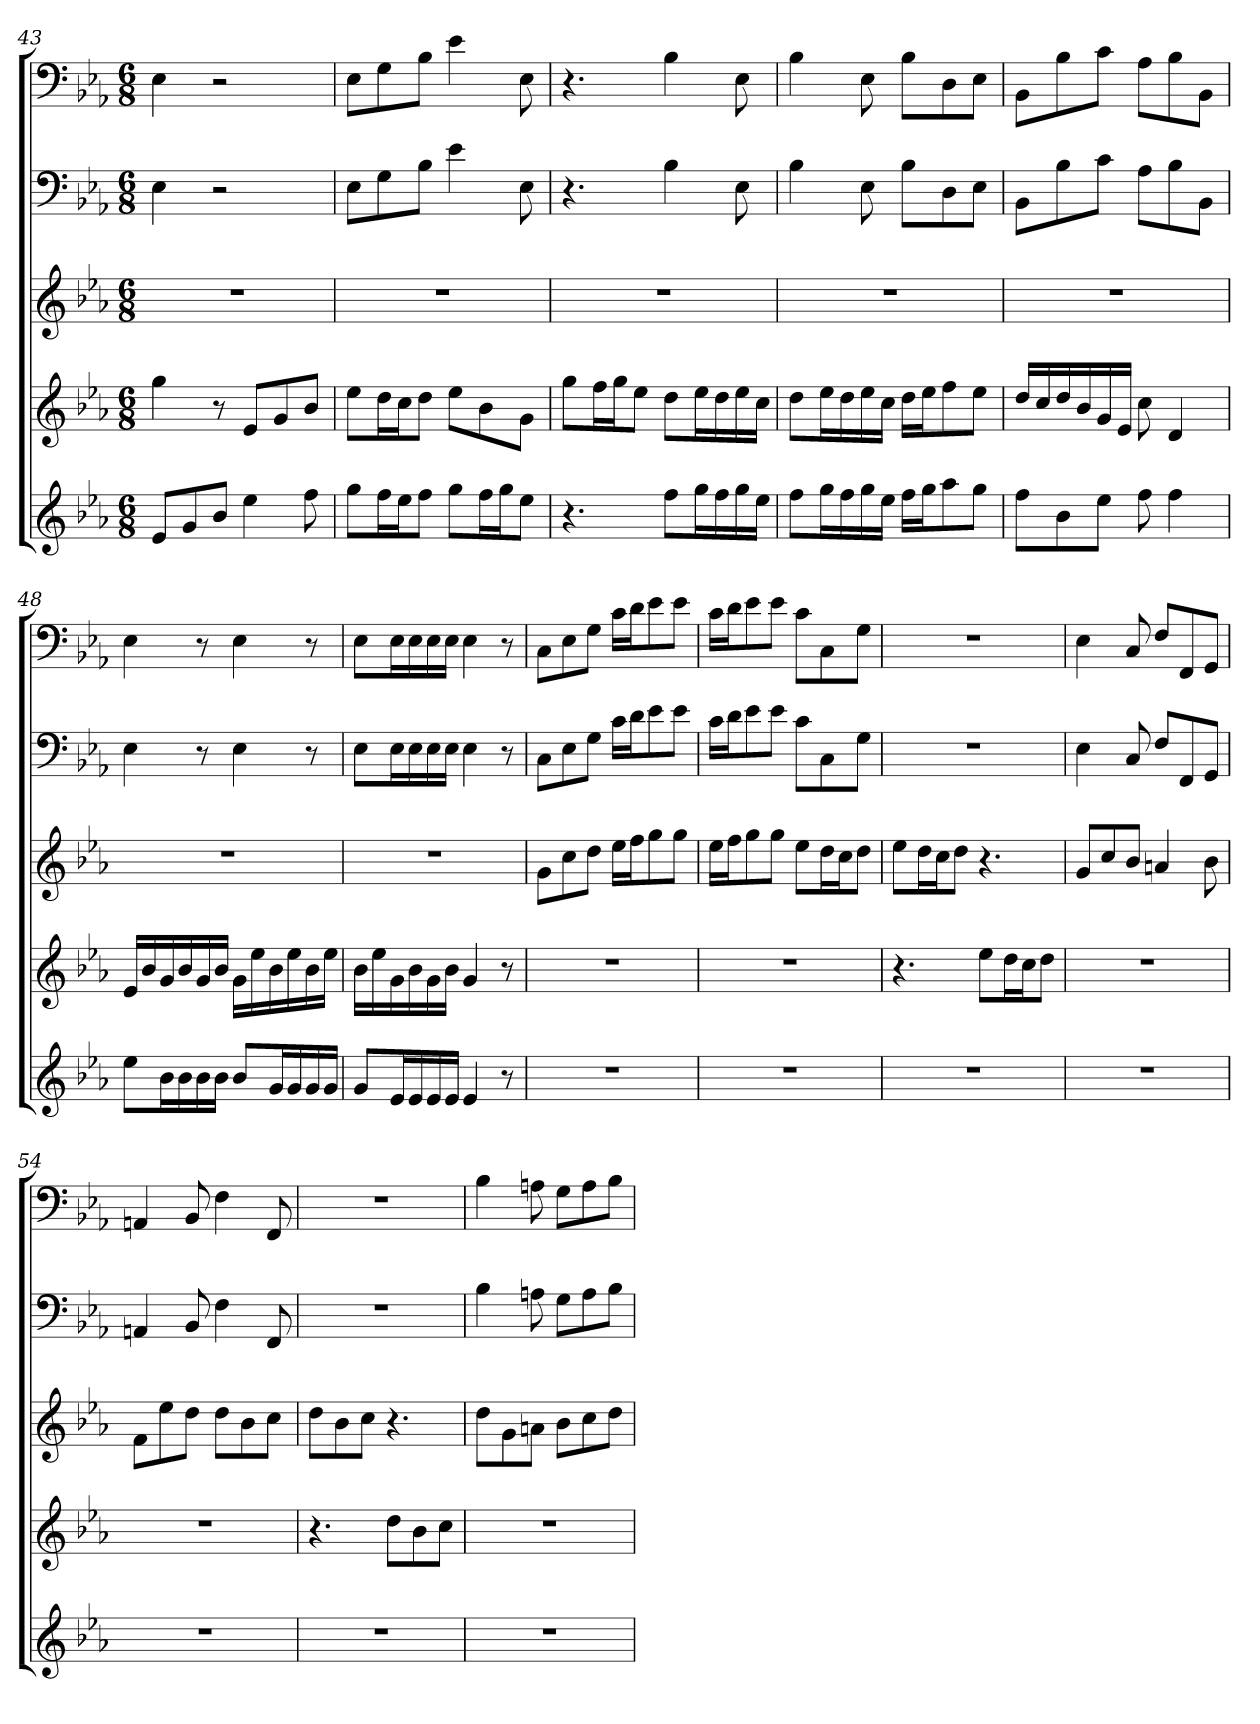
**kern	**kern	**kern	**kern	**kern
*part5	*part4	*part3	*part2	*part1
*staff5	*staff4	*staff3	*staff2	*staff1
*	*	*	*clefF4	*clefF4
*k[b-e-a-]	*k[b-e-a-]	*k[b-e-a-]	*k[b-e-a-]	*k[b-e-a-]
*E-:	*E-:	*E-:	*E-:	*E-:
*M6/8	*M6/8	*M6/8	*M6/8	*M6/8
=43	=43	=43	=43	=43
8e-L	4gg	2.r	4E-	4E-
8g	.	.	.	.
8b-J	8r	.	2r	2r
4ee-	8e-L	.	.	.
.	8g	.	.	.
8ff	8b-J	.	.	.
=44	=44	=44	=44	=44
8ggL	8ee-L	2.r	8E-\L	8E-\L
16ffL	16ddL	.	8G\	8G\
16ee-J	16ccJ	.	.	.
8ffJ	8ddJ	.	8B-\J	8B-\J
8ggL	8ee-L	.	4e-	4e-
16ffL	8b-	.	.	.
16ggJ	.	.	.	.
8ee-J	8gJ	.	8E-	8E-
=45	=45	=45	=45	=45
4.r	8ggL	2.r	4.r	4.r
.	16ffL	.	.	.
.	16ggJ	.	.	.
.	8ee-J	.	.	.
8ffL	8ddL	.	4B-	4B-
16ggL	16ee-L	.	.	.
16ff	16dd	.	.	.
16gg	16ee-	.	8E-	8E-
16ee-JJ	16ccJJ	.	.	.
=46	=46	=46	=46	=46
8ffL	8ddL	2.r	4B-	4B-
16ggL	16ee-L	.	.	.
16ff	16dd	.	.	.
16gg	16ee-	.	8E-	8E-
16ee-JJ	16ccJJ	.	.	.
16ffLL	16ddLL	.	8B-\L	8B-\L
16ggJ	16ee-J	.	.	.
8aa-	8ff	.	8D\	8D\
8ggJ	8ee-J	.	8E-\J	8E-\J
=47	=47	=47	=47	=47
8ffL	16ddLL	2.r	8BB-\L	8BB-\L
.	16cc	.	.	.
8b-	16dd	.	8B-\	8B-\
.	16b-	.	.	.
8ee-J	16g	.	8c\J	8c\J
.	16e-JJ	.	.	.
8ff	8cc	.	8A-\L	8A-\L
4ff	4d	.	8B-\	8B-\
.	.	.	8BB-\J	8BB-\J
=48	=48	=48	=48	=48
8ee-L	16e-LL	2.r	4E-	4E-
.	16b-	.	.	.
16b-L	16g	.	.	.
16b-	16b-	.	.	.
16b-	16g	.	8r	8r
16b-JJ	16b-JJ	.	.	.
8b-L	16gLL	.	4E-	4E-
.	16ee-	.	.	.
16gL	16b-	.	.	.
16g	16ee-	.	.	.
16g	16b-	.	8r	8r
16gJJ	16ee-JJ	.	.	.
=49	=49	=49	=49	=49
8gL	16b-LL	2.r	8E-\L	8E-\L
.	16ee-	.	.	.
16e-L	16g	.	16E-\L	16E-\L
16e-	16b-	.	16E-\	16E-\
16e-	16g	.	16E-\	16E-\
16e-JJ	16b-JJ	.	16E-\JJ	16E-\JJ
4e-	4g	.	4E-	4E-
8r	8r	.	8r	8r
=50	=50	=50	=50	=50
2.r	2.r	8gL	8C\L	8C\L
.	.	8cc	8E-\	8E-\
.	.	8ddJ	8G\J	8G\J
.	.	16ee-LL	16c\LL	16c\LL
.	.	16ffJ	16d\J	16d\J
.	.	8gg	8e-\	8e-\
.	.	8ggJ	8e-\J	8e-\J
=51	=51	=51	=51	=51
2.r	2.r	16ee-LL	16c\LL	16c\LL
.	.	16ffJ	16d\J	16d\J
.	.	8gg	8e-\	8e-\
.	.	8ggJ	8e-\J	8e-\J
.	.	8ee-L	8c\L	8c\L
.	.	16ddL	8C\	8C\
.	.	16ccJ	.	.
.	.	8ddJ	8G\J	8G\J
=52	=52	=52	=52	=52
2.r	4.r	8ee-L	2.r	2.r
.	.	16ddL	.	.
.	.	16ccJ	.	.
.	.	8ddJ	.	.
.	8ee-L	4.r	.	.
.	16ddL	.	.	.
.	16ccJ	.	.	.
.	8ddJ	.	.	.
=53	=53	=53	=53	=53
2.r	2.r	8gL	4E-	4E-
.	.	8cc	.	.
.	.	8b-J	8C	8C
.	.	4an	8F/L	8F/L
.	.	.	8FF/	8FF/
.	.	8b-	8GG/J	8GG/J
=54	=54	=54	=54	=54
2.r	2.r	8fL	4AAn	4AAn
.	.	8ee-	.	.
.	.	8ddJ	8BB-	8BB-
.	.	8ddL	4F	4F
.	.	8b-	.	.
.	.	8ccJ	8FF	8FF
=55	=55	=55	=55	=55
2.r	4.r	8ddL	2.r	2.r
.	.	8b-	.	.
.	.	8ccJ	.	.
.	8ddL	4.r	.	.
.	8b-	.	.	.
.	8ccJ	.	.	.
=56	=56	=56	=56	=56
2.r	2.r	8ddL	4B-	4B-
.	.	8g	.	.
.	.	8anJ	8An	8An
.	.	8b-L	8G\L	8G\L
.	.	8cc	8A\	8A\
.	.	8ddJ	8B-\J	8B-\J
=	=	=	=	=
*-	*-	*-	*-	*-
